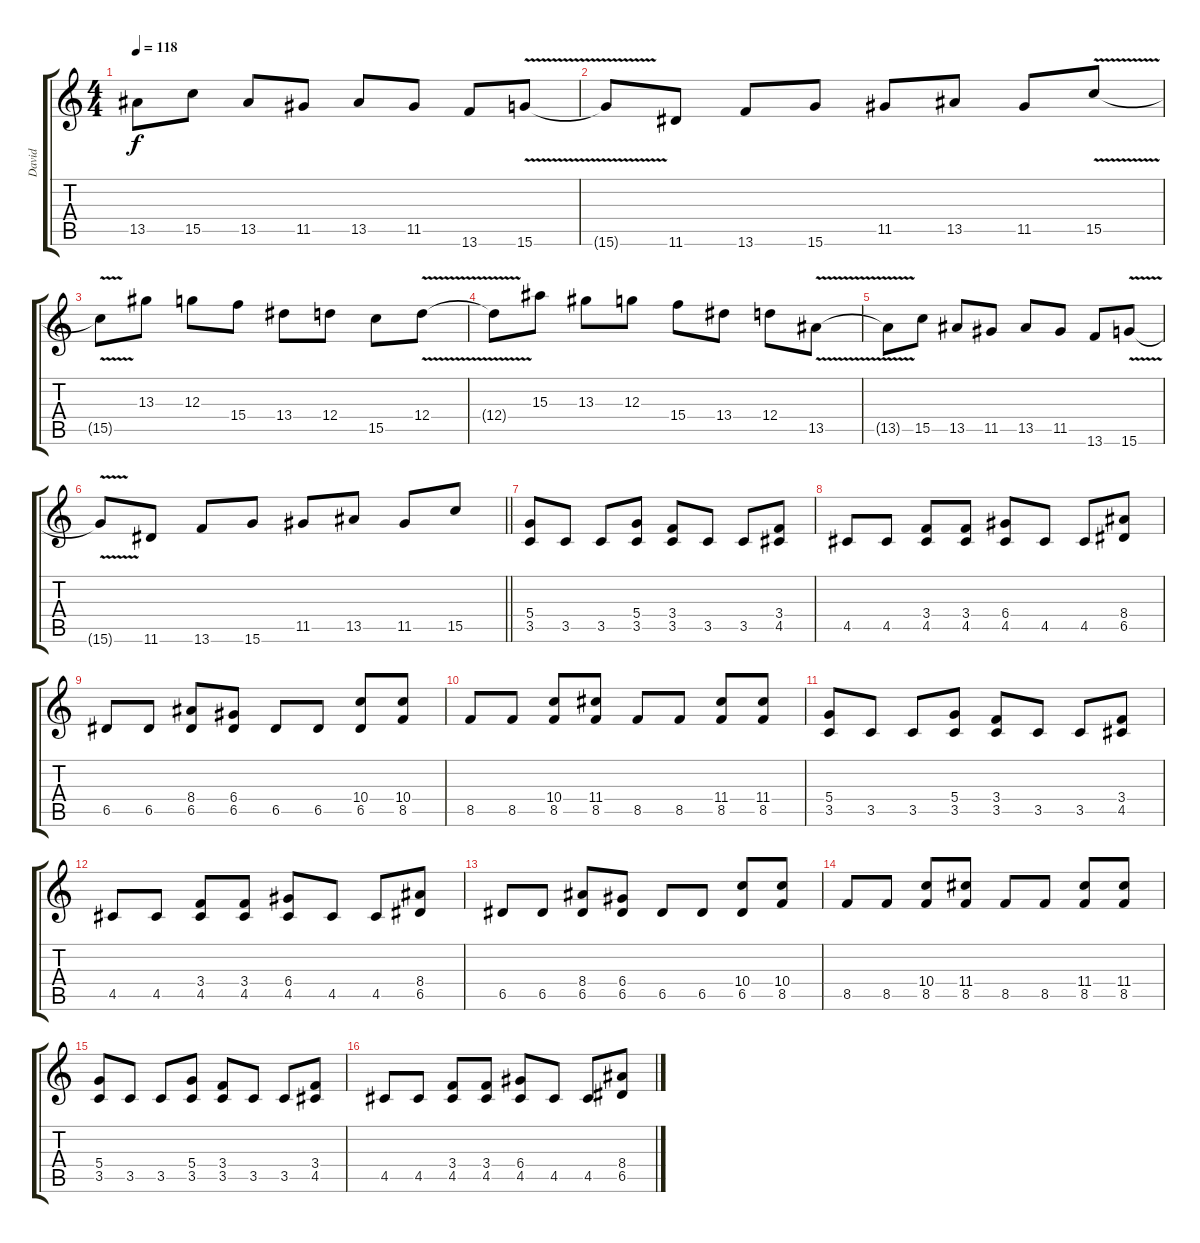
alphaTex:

\track ("David" "David") {instrument distortionguitar}
\staff {score tabs}
\tuning (E4 B3 G3 D3 A2 E2) {hide}
\ts (4 4)
\tempo 118
\clef g2
\ks c
13.5{t}.8{dy f} 15.5.8 13.5.8 11.5.8 13.5.8 11.5.8 13.6.8 15.6{v}.8 |
15.6{t}.8 11.6.8 13.6.8 15.6.8 11.5.8 13.5.8 11.5.8 15.5{v}.8 |
15.5{t}.8 13.3.8 12.3.8 15.4.8 13.4.8 12.4.8 15.5.8 12.4{v}.8 |
12.4{t}.8 15.3.8 13.3.8 12.3.8 15.4.8 13.4.8 12.4.8 13.5{v}.8 |
13.5{t}.8 15.5.8 13.5.8 11.5.8 13.5.8 11.5.8 13.6.8 15.6{v}.8 |
\barLineRight lightlight
15.6{t}.8 11.6.8 13.6.8 15.6.8 11.5.8 13.5.8 11.5.8 15.5.8 |
(5.4 3.5).8 3.5.8 3.5.8 (5.4 3.5).8 (3.4 3.5).8 3.5.8 3.5.8 (3.4 4.5).8 |
4.5.8 4.5.8 (3.4 4.5).8 (3.4 4.5).8 (6.4 4.5).8 4.5.8 4.5.8 (8.4 6.5).8 |
6.5.8 6.5.8 (8.4 6.5).8 (6.4 6.5).8 6.5.8 6.5.8 (10.4 6.5).8 (10.4 8.5).8 |
8.5.8 8.5.8 (10.4 8.5).8 (11.4 8.5).8 8.5.8 8.5.8 (11.4 8.5).8 (11.4 8.5).8 |
(5.4 3.5).8 3.5.8 3.5.8 (5.4 3.5).8 (3.4 3.5).8 3.5.8 3.5.8 (3.4 4.5).8 |
4.5.8 4.5.8 (3.4 4.5).8 (3.4 4.5).8 (6.4 4.5).8 4.5.8 4.5.8 (8.4 6.5).8 |
6.5.8 6.5.8 (8.4 6.5).8 (6.4 6.5).8 6.5.8 6.5.8 (10.4 6.5).8 (10.4 8.5).8 |
8.5.8 8.5.8 (10.4 8.5).8 (11.4 8.5).8 8.5.8 8.5.8 (11.4 8.5).8 (11.4 8.5).8 |
(5.4 3.5).8 3.5.8 3.5.8 (5.4 3.5).8 (3.4 3.5).8 3.5.8 3.5.8 (3.4 4.5).8 |
4.5.8 4.5.8 (3.4 4.5).8 (3.4 4.5).8 (6.4 4.5).8 4.5.8 4.5.8 (8.4 6.5).8
